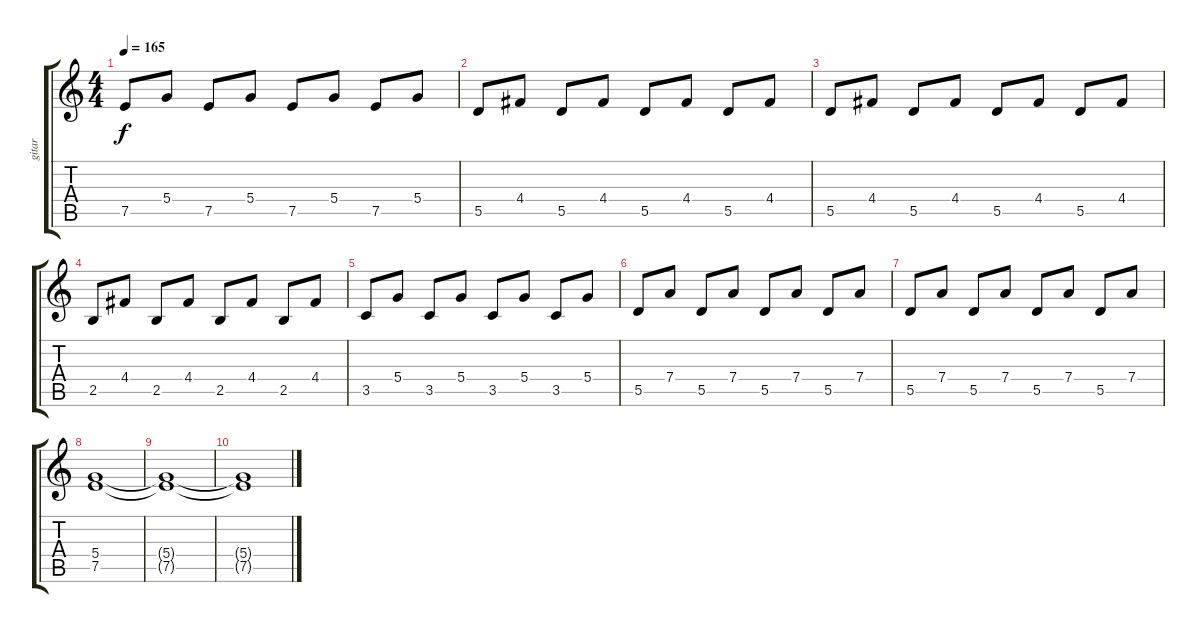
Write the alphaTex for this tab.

\track ("gitar" "gitar") {instrument overdrivenguitar}
\staff {score tabs}
\tuning (E4 B3 G3 D3 A2 E2) {hide}
\ts (4 4)
\tempo 165
\clef g2
\ks c
7.5.8{dy f} 5.4.8 7.5.8 5.4.8 7.5.8 5.4.8 7.5.8 5.4.8 |
5.5.8 4.4.8 5.5.8 4.4.8 5.5.8 4.4.8 5.5.8 4.4.8 |
5.5.8 4.4.8 5.5.8 4.4.8 5.5.8 4.4.8 5.5.8 4.4.8 |
2.5.8 4.4.8 2.5.8 4.4.8 2.5.8 4.4.8 2.5.8 4.4.8 |
3.5.8 5.4.8 3.5.8 5.4.8 3.5.8 5.4.8 3.5.8 5.4.8 |
5.5.8 7.4.8 5.5.8 7.4.8 5.5.8 7.4.8 5.5.8 7.4.8 |
5.5.8 7.4.8 5.5.8 7.4.8 5.5.8 7.4.8 5.5.8 7.4.8 |
(5.4 7.5).1 |
(5.4{t} 7.5{t}).1 |
(5.4{t} 7.5{t}).1
